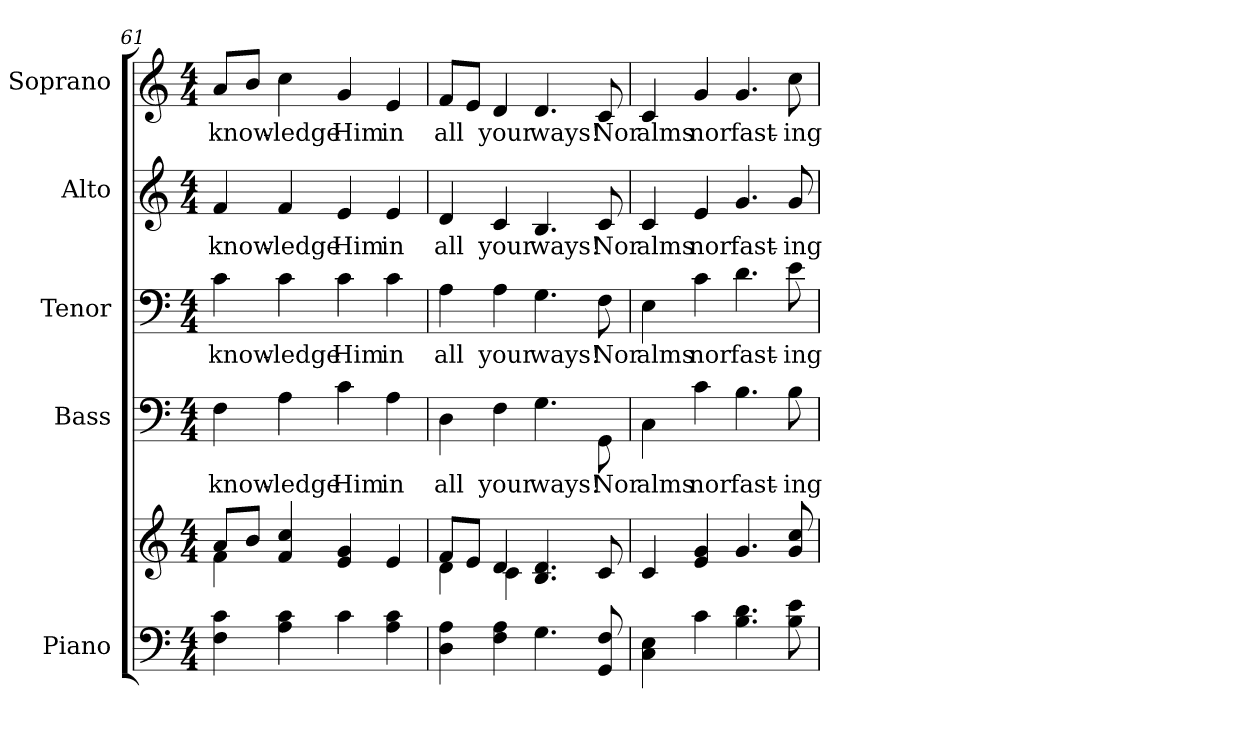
**kern	**kern	**kern	**text	**kern	**text	**kern	**text	**kern	**text
*part5	*part5	*part4	*part4	*part3	*part3	*part2	*part2	*part1	*part1
*staff6	*staff5	*staff4	*staff4	*staff3	*staff3	*staff2	*staff2	*staff1	*staff1
*I"Piano	*	*I"Bass	*	*I"Tenor	*	*I"Alto	*	*I"Soprano	*
*I'Pno.	*	*I'B.	*	*I'T.	*	*I'A.	*	*I'S.	*
!!LO:PB:g=z
*clefF4	*clefG2	*clefF4	*	*clefF4	*	*clefG2	*	*clefG2	*
*k[]	*k[]	*k[]	*	*k[]	*	*k[]	*	*k[]	*
*C:	*C:	*C:	*	*C:	*	*C:	*	*C:	*
*M4/4	*M4/4	*M4/4	*	*M4/4	*	*M4/4	*	*M4/4	*
=61	=61	=61	=61	=61	=61	=61	=61	=61	=61
*	*^	*	*	*	*	*	*	*	*
!	!	!	!	!LO:LY:b:color=#000000	!	!	!	!	!	!
!	!	!	!	!	!	!LO:LY:b:color=#000000	!	!	!	!
!	!	!	!	!	!	!	!	!LO:LY:b:color=#000000	!	!
!	!	!	!	!	!	!	!	!	!	!LO:LY:b:color=#000000
4Fi\ 4ci	8ai/L	4fi\	4Fi\	-know-	4ci\	-know-	4fi/	-know-	8ai/L	-know-
.	8bi/J	.	.	.	.	.	.	.	8bi/J	.
!	!	!	!	!LO:LY:b:color=#000000	!	!	!	!	!	!
!	!	!	!	!	!	!LO:LY:b:color=#000000	!	!	!	!
!	!	!	!	!	!	!	!	!LO:LY:b:color=#000000	!	!
!	!	!	!	!	!	!	!	!	!	!LO:LY:b:color=#000000
4Ai\ 4ci	4fi/ 4cci	4ryy	4Ai\	-ledge	4ci\	-ledge	4fi/	-ledge	4cci\	-ledge
!	!	!	!	!LO:LY:b:color=#000000	!	!	!	!	!	!
!	!	!	!	!	!	!LO:LY:b:color=#000000	!	!	!	!
!	!	!	!	!	!	!	!	!LO:LY:b:color=#000000	!	!
!	!	!	!	!	!	!	!	!	!	!LO:LY:b:color=#000000
4ci\	4ei/ 4gi	2ryy	4ci\	Him	4ci\	Him	4ei/	Him	4gi/	Him
!	!	!	!	!LO:LY:b:color=#000000	!	!	!	!	!	!
!	!	!	!	!	!	!LO:LY:b:color=#000000	!	!	!	!
!	!	!	!	!	!	!	!	!LO:LY:b:color=#000000	!	!
!	!	!	!	!	!	!	!	!	!	!LO:LY:b:color=#000000
4Ai\ 4ci	4ei/	.	4Ai\	in	4ci\	in	4ei/	in	4ei/	in
=62	=62	=62	=62	=62	=62	=62	=62	=62	=62	=62
!	!	!	!	!LO:LY:b:color=#000000	!	!	!	!	!	!
!	!	!	!	!	!	!LO:LY:b:color=#000000	!	!	!	!
!	!	!	!	!	!	!	!	!LO:LY:b:color=#000000	!	!
!	!	!	!	!	!	!	!	!	!	!LO:LY:b:color=#000000
4Di\ 4Ai	8fi/L	4di\	4Di\	all	4Ai\	all	4di/	all	8fi/L	all
.	8ei/J	.	.	.	.	.	.	.	8ei/J	.
!	!	!	!	!LO:LY:b:color=#000000	!	!	!	!	!	!
!	!	!	!	!	!	!LO:LY:b:color=#000000	!	!	!	!
!	!	!	!	!	!	!	!	!LO:LY:b:color=#000000	!	!
!	!	!	!	!	!	!	!	!	!	!LO:LY:b:color=#000000
4Fi\ 4Ai	4di/	4ci\	4Fi\	your	4Ai\	your	4ci/	your	4di/	your
!	!	!	!	!LO:LY:b:color=#000000	!	!	!	!	!	!
!	!	!	!	!	!	!LO:LY:b:color=#000000	!	!	!	!
!	!	!	!	!	!	!	!	!LO:LY:b:color=#000000	!	!
!	!	!	!	!	!	!	!	!	!	!LO:LY:b:color=#000000
4.Gi\	4.Bi/ 4.di	2ryy	4.Gi\	ways!	4.Gi\	ways!	4.Bi/	ways!	4.di/	ways!
!	!	!	!	!LO:LY:b:color=#000000	!	!	!	!	!	!
!	!	!	!	!	!	!LO:LY:b:color=#000000	!	!	!	!
!	!	!	!	!	!	!	!	!LO:LY:b:color=#000000	!	!
!	!	!	!	!	!	!	!	!	!	!LO:LY:b:color=#000000
8GGi/ 8Fi	8ci/	.	8GGi\	Nor	8Fi\	Nor	8ci/	Nor	8ci/	Nor
*	*v	*v	*	*	*	*	*	*	*	*
!!LO:PB:g=z
=63	=63	=63	=63	=63	=63	=63	=63	=63	=63
!	!	!	!LO:LY:b:color=#000000	!	!	!	!	!	!
!	!	!	!	!	!LO:LY:b:color=#000000	!	!	!	!
!	!	!	!	!	!	!	!LO:LY:b:color=#000000	!	!
!	!	!	!	!	!	!	!	!	!LO:LY:b:color=#000000
4Ci\ 4Ei	4ci/	4Ci\	alms	4Ei\	alms	4ci/	alms	4ci/	alms
!	!	!	!LO:LY:b:color=#000000	!	!	!	!	!	!
!	!	!	!	!	!LO:LY:b:color=#000000	!	!	!	!
!	!	!	!	!	!	!	!LO:LY:b:color=#000000	!	!
!	!	!	!	!	!	!	!	!	!LO:LY:b:color=#000000
4ci\	4ei/ 4gi	4ci\	nor	4ci\	nor	4ei/	nor	4gi/	nor
!	!	!	!LO:LY:b:color=#000000	!	!	!	!	!	!
!	!	!	!	!	!LO:LY:b:color=#000000	!	!	!	!
!	!	!	!	!	!	!	!LO:LY:b:color=#000000	!	!
!	!	!	!	!	!	!	!	!	!LO:LY:b:color=#000000
4.Bi\ 4.di	4.gi/	4.Bi\	fast-	4.di\	fast-	4.gi/	fast-	4.gi/	fast-
!	!	!	!LO:LY:b:color=#000000	!	!	!	!	!	!
!	!	!	!	!	!LO:LY:b:color=#000000	!	!	!	!
!	!	!	!	!	!	!	!LO:LY:b:color=#000000	!	!
!	!	!	!	!	!	!	!	!	!LO:LY:b:color=#000000
8Bi\ 8ei	8gi/ 8cci	8Bi\	-ing	8ei\	-ing	8gi/	-ing	8cci\	-ing
=	=	=	=	=	=	=	=	=	=
*-	*-	*-	*-	*-	*-	*-	*-	*-	*-
